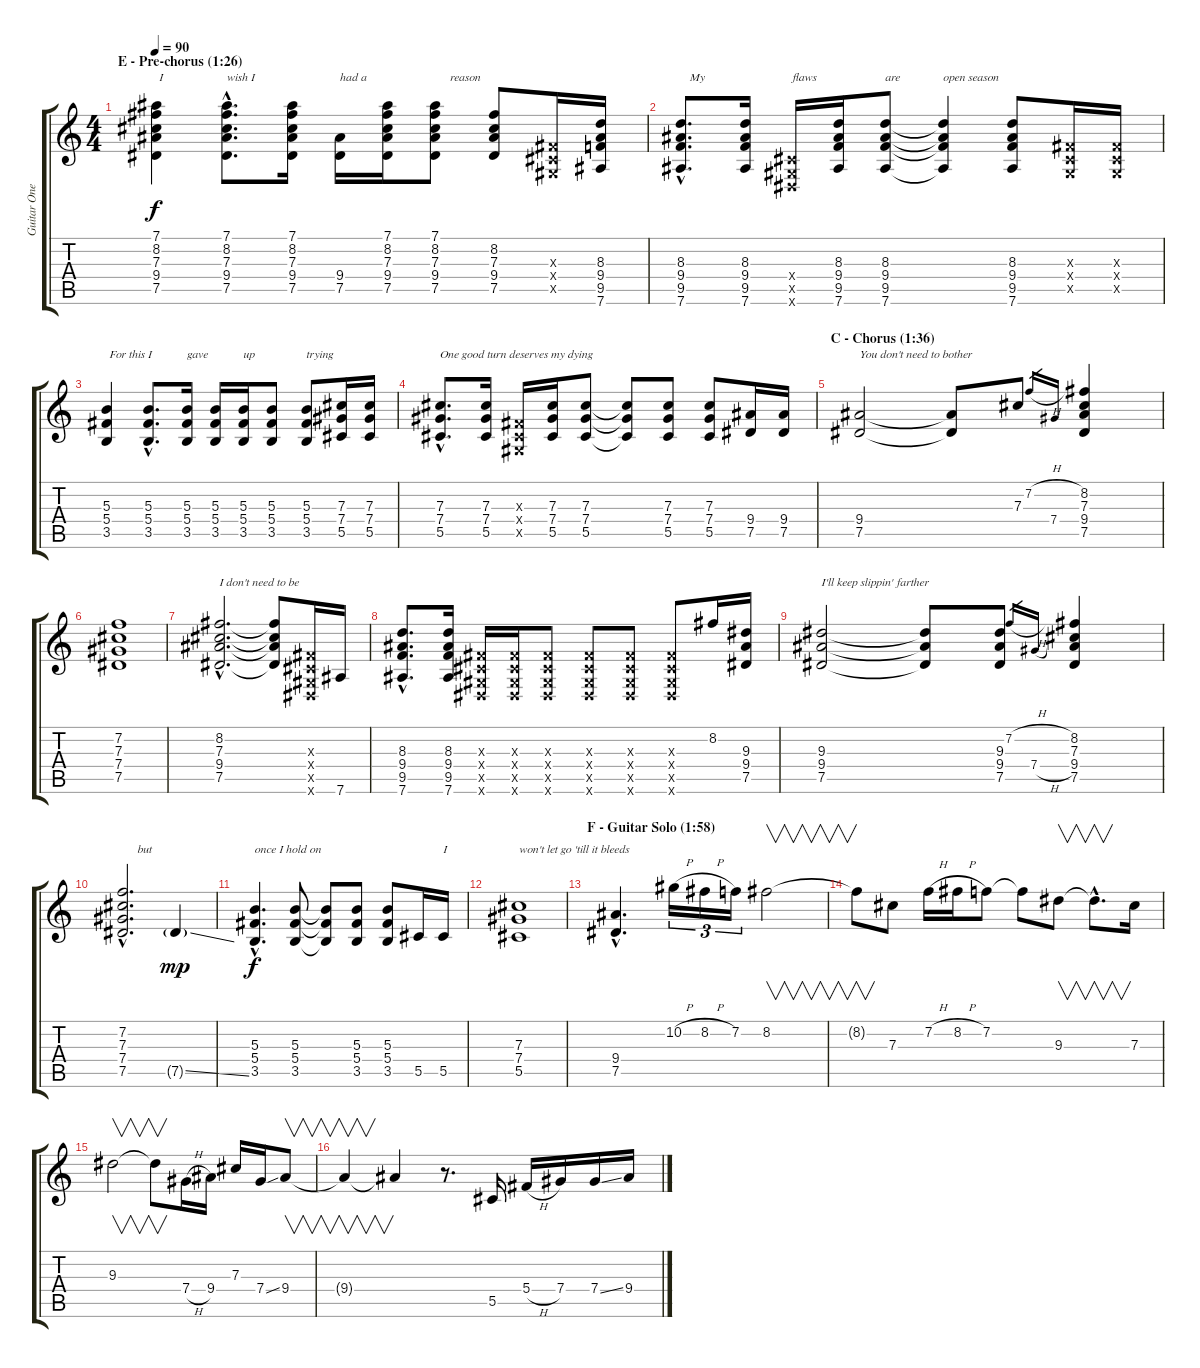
\track ("Guitar One" "Guitar One") {instrument electricguitarclean}
\staff {score tabs}
\tuning (Eb4 Bb3 Gb3 Db3 Ab2 Eb2) {hide}
\ts (4 4)
\section ("" "E - Pre-chorus (1:26)")
\tempo 90
\clef g2
\ks c
(7.1 8.2 7.3 9.4 7.5).4{txt " I" dy f} (7.1{hac} 8.2{hac} 7.3{hac} 9.4{hac} 7.5{hac}).8{d txt "wish I"} (7.1 8.2 7.3 9.4 7.5).16 (9.4 7.5).16{txt "had a"} (7.1 8.2 7.3 9.4 7.5).16 (7.1 8.2 7.3 9.4 7.5).8{txt "     reason"} (8.2 7.3 9.4 7.5).8 (0.3{x} 0.4{x} 0.5{x}).16 (8.3 9.4 9.5 7.6).16 |
(8.3{hac} 9.4{hac} 9.5{hac} 7.6{hac}).8{d txt "   My"} (8.3 9.4 9.5 7.6).16 (0.4{x} 0.5{x} 0.6{x}).16{txt "flaws"} (8.3 9.4 9.5 7.6).16 (8.3 9.4 9.5 7.6).8{txt "are"} (8.3{t} 9.4{t} 9.5{t} 7.6{t}).4{txt "open season"} (8.3 9.4 9.5 7.6).8 (0.3{x} 0.4{x} 0.5{x}).16 (0.3{x} 0.4{x} 0.5{x}).16 |
(5.3 5.4 3.5).4{txt " For this I"} (5.3{hac} 5.4{hac} 3.5{hac}).8{d} (5.3 5.4 3.5).16{txt "gave"} (5.3 5.4 3.5).16 (5.3 5.4 3.5).16{txt "up"} (5.3 5.4 3.5).8 (5.3 5.4 3.5).8{txt "trying"} (7.3 7.4 5.5).16 (7.3 7.4 5.5).16 |
(7.3{hac} 7.4{hac} 5.5{hac}).8{d txt "One good turn deserves my dying"} (7.3 7.4 5.5).16 (0.3{x} 0.4{x} 0.5{x}).16 (7.3 7.4 5.5).16 (7.3 7.4 5.5).8 (7.3{t} 7.4{t} 5.5{t}).8 (7.3 7.4 5.5).8 (7.3 7.4 5.5).8 (9.4 7.5).16 (9.4 7.5).16 |
\section ("" "C - Chorus (1:36)")
(9.4 7.5).2{txt "You don't need to bother"} (9.4{t} 7.5{t}).8 7.3.8 7.2{h}.16{gr} 7.4.16{gr} (8.2 7.3 9.4 7.5).4 |
(7.2 7.3 7.4 7.5).1 |
(8.2{hac} 7.3{hac} 9.4{hac} 7.5{hac}).2{d txt "I don't need to be"} (8.2{t} 7.3{t} 9.4{t} 7.5{t}).8 (0.3{x} 0.4{x} 0.5{x} 0.6{x}).16 7.6.16 |
(8.3{hac} 9.4{hac} 9.5{hac} 7.6{hac}).8{d} (8.3 9.4 9.5 7.6).16 (0.3{x} 0.4{x} 0.5{x} 0.6{x}).16 (0.3{x} 0.4{x} 0.5{x} 0.6{x}).16 (0.3{x} 0.4{x} 0.5{x} 0.6{x}).8 (0.3{x} 0.4{x} 0.5{x} 0.6{x}).8 (0.3{x} 0.4{x} 0.5{x} 0.6{x}).8 (0.3{x} 0.4{x} 0.5{x} 0.6{x}).8 8.2.16 (9.3 9.4 7.5).16 |
(9.3 9.4 7.5).2{txt "I'll keep slippin' farther"} (9.3{t} 9.4{t} 7.5{t}).8 (9.3 9.4 7.5).8 7.2{h}.16{gr} 7.4{h}.16{gr} (8.2 7.3 9.4 7.5).4 |
(7.2{hac} 7.3{hac} 7.4{hac} 7.5{hac}).2{d txt "     but"} 7.5{ss g}.4{dy mp} |
(5.3{hac} 5.4{hac} 3.5{hac}).4{d txt "once I hold on" dy f} (5.3 5.4 3.5).8 (5.3{t} 5.4{t} 3.5{t}).8 (5.3 5.4 3.5).8 (5.3 5.4 3.5).8 5.5.16 5.5.16{txt "I"} |
(7.3 7.4 5.5).1{txt "won't let go 'till it bleeds"} |
\section ("" "F - Guitar Solo (1:58)")
(9.4{hac} 7.5{hac}).4{d} 10.2{h}.16{tu (3 2)} 8.2{h}.16{tu (3 2)} 7.2.16{tu (3 2)} 8.2.2{v} |
8.2{t}.8{v} 7.3.8 7.2{h}.16 8.2{h}.16 7.2.8 7.2{t}.8 9.3.8{v} 9.3{hac t}.8{v d} 7.3.16 |
9.3.2{v} 9.3{t}.8{v} 7.4{h}.16 9.4.16 7.3.16 7.4{ss}.16 9.4.8{v} |
9.4{t}.4{v} 9.4{t}.4 r.8{d} 5.5.16 5.4{h}.16 7.4.16 7.4{ss}.16 9.4.16
